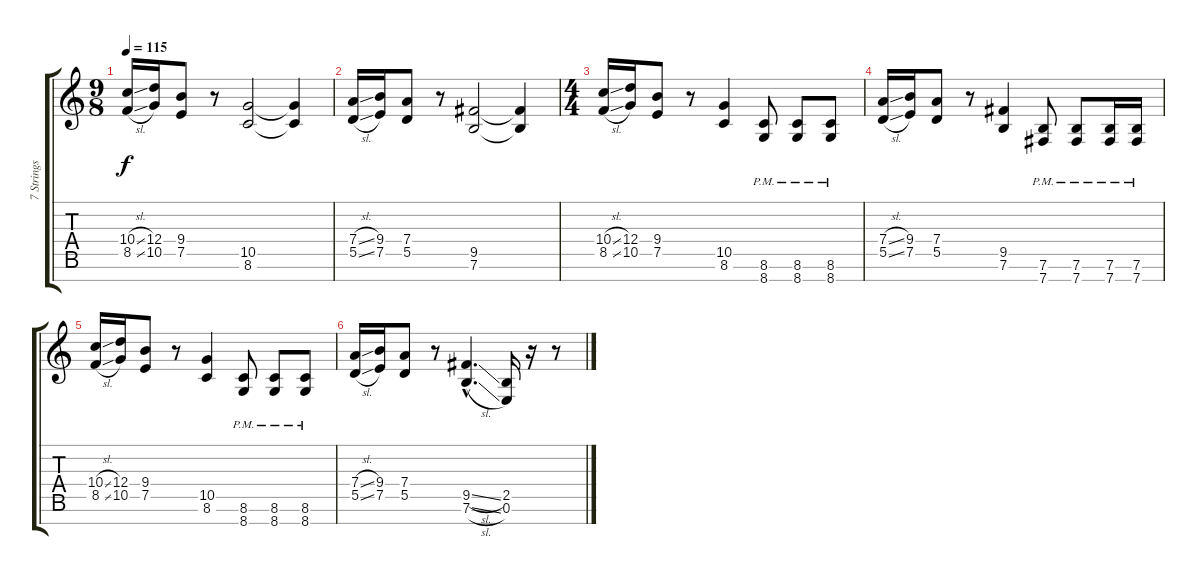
\track ("7 Strings Guitar" "7 Strings ") {instrument distortionguitar}
\staff {score tabs}
\tuning (E4 B3 G3 D3 A2 E2 B1) {hide}
\ts (9 8)
\tempo 115
\clef g2
\ks c
(10.4{sl} 8.5{sl}).16{dy f} (12.4 10.5).16 (9.4 7.5).8 r.8 (10.5 8.6).2 (10.5{t} 8.6{t}).4 |
(7.4{sl} 5.5{sl}).16 (9.4 7.5).16 (7.4 5.5).8 r.8 (9.5 7.6).2 (9.5{t} 7.6{t}).4 |
\ts (4 4)
(10.4{sl} 8.5{sl}).16 (12.4 10.5).16 (9.4 7.5).8 r.8 (10.5 8.6).4 (8.6{pm} 8.7{pm}).8 (8.6{pm} 8.7{pm}).8 (8.6{pm} 8.7{pm}).8 |
(7.4{sl} 5.5{sl}).16 (9.4 7.5).16 (7.4 5.5).8 r.8 (9.5 7.6).4 (7.6{pm} 7.7{pm}).8 (7.6{pm} 7.7{pm}).8 (7.6{pm} 7.7{pm}).16 (7.6{pm} 7.7{pm}).16 |
(10.4{sl} 8.5{sl}).16 (12.4 10.5).16 (9.4 7.5).8 r.8 (10.5 8.6).4 (8.6{pm} 8.7{pm}).8 (8.6{pm} 8.7{pm}).8 (8.6{pm} 8.7{pm}).8 |
(7.4{sl} 5.5{sl}).16 (9.4 7.5).16 (7.4 5.5).8 r.8 (9.5{sl hac} 7.6{sl hac}).4{d} (2.5 0.6).16 r.16 r.8
